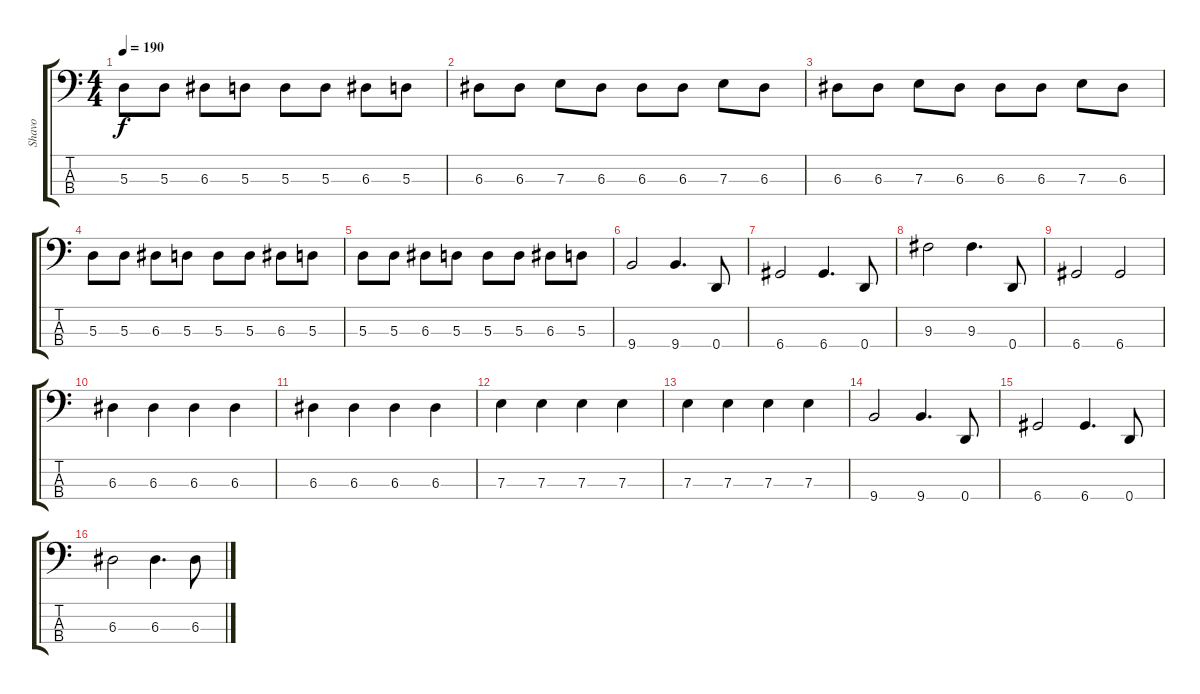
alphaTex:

\track ("Shavo" "Shavo") {instrument electricbasspick}
\staff {score tabs}
\tuning (G2 D2 A1 D1) {hide}
\ts (4 4)
\tempo 190
\clef f4
\ks c
5.3.8{dy f} 5.3.8 6.3.8 5.3.8 5.3.8 5.3.8 6.3.8 5.3.8 |
6.3.8 6.3.8 7.3.8 6.3.8 6.3.8 6.3.8 7.3.8 6.3.8 |
6.3.8 6.3.8 7.3.8 6.3.8 6.3.8 6.3.8 7.3.8 6.3.8 |
5.3.8 5.3.8 6.3.8 5.3.8 5.3.8 5.3.8 6.3.8 5.3.8 |
5.3.8 5.3.8 6.3.8 5.3.8 5.3.8 5.3.8 6.3.8 5.3.8 |
9.4.2 9.4.4{d} 0.4.8 |
6.4.2 6.4.4{d} 0.4.8 |
9.3.2 9.3.4{d} 0.4.8 |
6.4.2 6.4.2 |
6.3.4 6.3.4 6.3.4 6.3.4 |
6.3.4 6.3.4 6.3.4 6.3.4 |
7.3.4 7.3.4 7.3.4 7.3.4 |
7.3.4 7.3.4 7.3.4 7.3.4 |
9.4.2 9.4.4{d} 0.4.8 |
6.4.2 6.4.4{d} 0.4.8 |
6.3.2 6.3.4{d} 6.3.8
